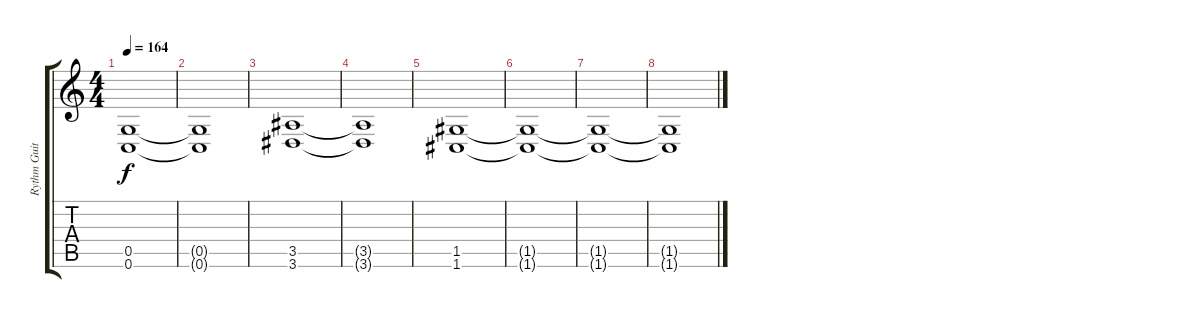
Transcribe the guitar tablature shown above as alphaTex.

\track ("Rythm Guitar (Mätze)" "Rythm Guit") {instrument distortionguitar}
\staff {score tabs}
\tuning (D4 A3 F3 C3 G2 C2) {hide}
\ts (4 4)
\tempo 164
\clef g2
\ks c
(0.5 0.6).1{dy f} |
(0.5{t} 0.6{t}).1 |
(3.5 3.6).1 |
(3.5{t} 3.6{t}).1 |
(1.5 1.6).1{volume 0} |
(1.5{t} 1.6{t}).1 |
(1.5{t} 1.6{t}).1 |
(1.5{t} 1.6{t}).1
